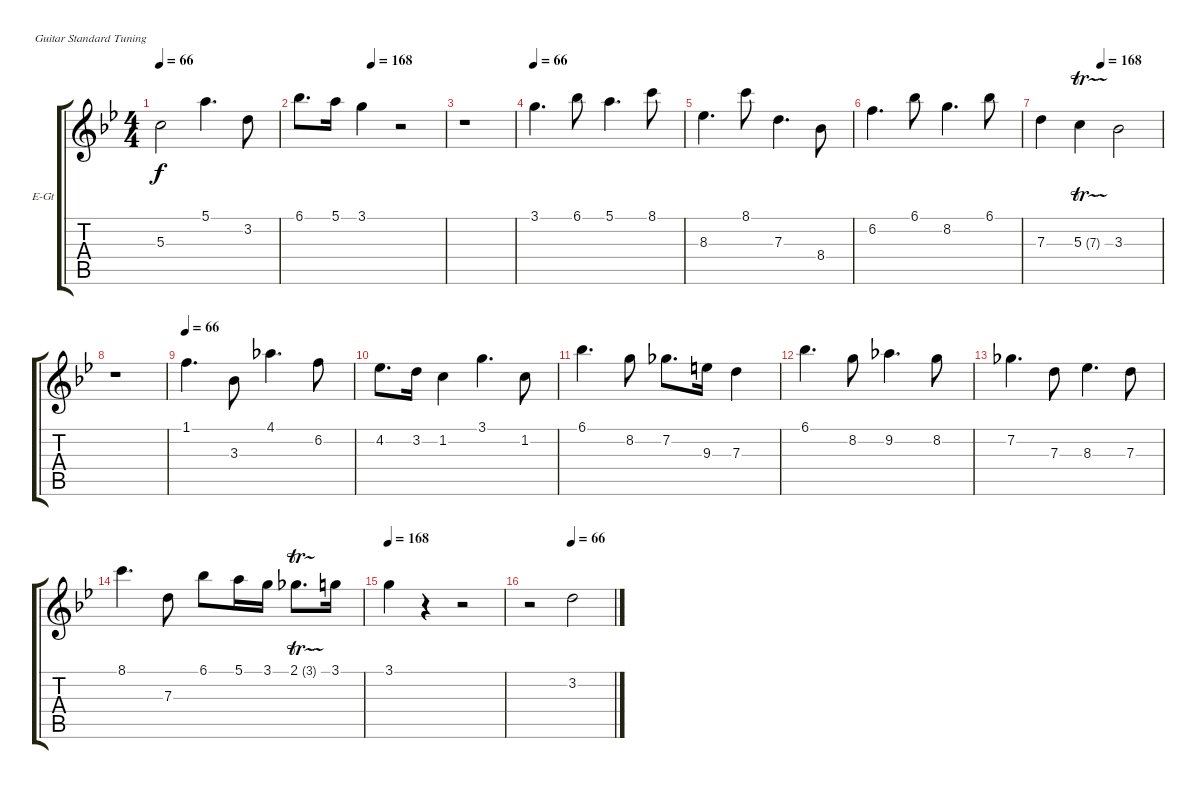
\defaultSystemsLayout 4
\bracketExtendMode groupsimilarinstruments
\firstSystemTrackNameOrientation horizontal
\otherSystemsTrackNameOrientation horizontal
\track ("Principale" "E-Gt") {instrument distortionguitar}
\staff {score tabs}
\tuning (E4 B3 G3 D3 A2 E2)
\ts (4 4)
\tempo 66
\clef g2
\ks gminor
5.3.2{dy f} 5.1.4{d} 3.2.8 |
\tempo (168 0.5)
6.1.8{d} 5.1.16 3.1.4 r.2 |
r.1 |
\tempo 66
3.1.4{d} 6.1.8 5.1.4{d} 8.1.8 |
8.3.4{d} 8.1.8 7.3.4{d} 8.4.8 |
6.2.4{d} 6.1.8 8.2.4{d} 6.1.8 |
\tempo (168 0.5)
7.3.4 5.3{tr (7 16)}.4 3.3.2 |
r.1 |
\tempo 66
1.1.4{d} 3.3.8 4.1.4{d} 6.2.8 |
4.2.8{d} 3.2.16 1.2.4 3.1.4{d} 1.2.8 |
6.1.4{d} 8.2.8 7.2.8{d} 9.3.16 7.3.4 |
6.1.4{d} 8.2.8 9.2.4{d} 8.2.8 |
7.2.4{d} 7.3.8 8.3.4{d} 7.3.8 |
8.1.4{d} 7.3.8 6.1.8 5.1.16 3.1.16 2.1{tr (3 16)}.8{d} 3.1.16 |
\tempo 168
3.1.4 r.4 r.2 |
\tempo (66 0.5)
r.2 3.2.2
